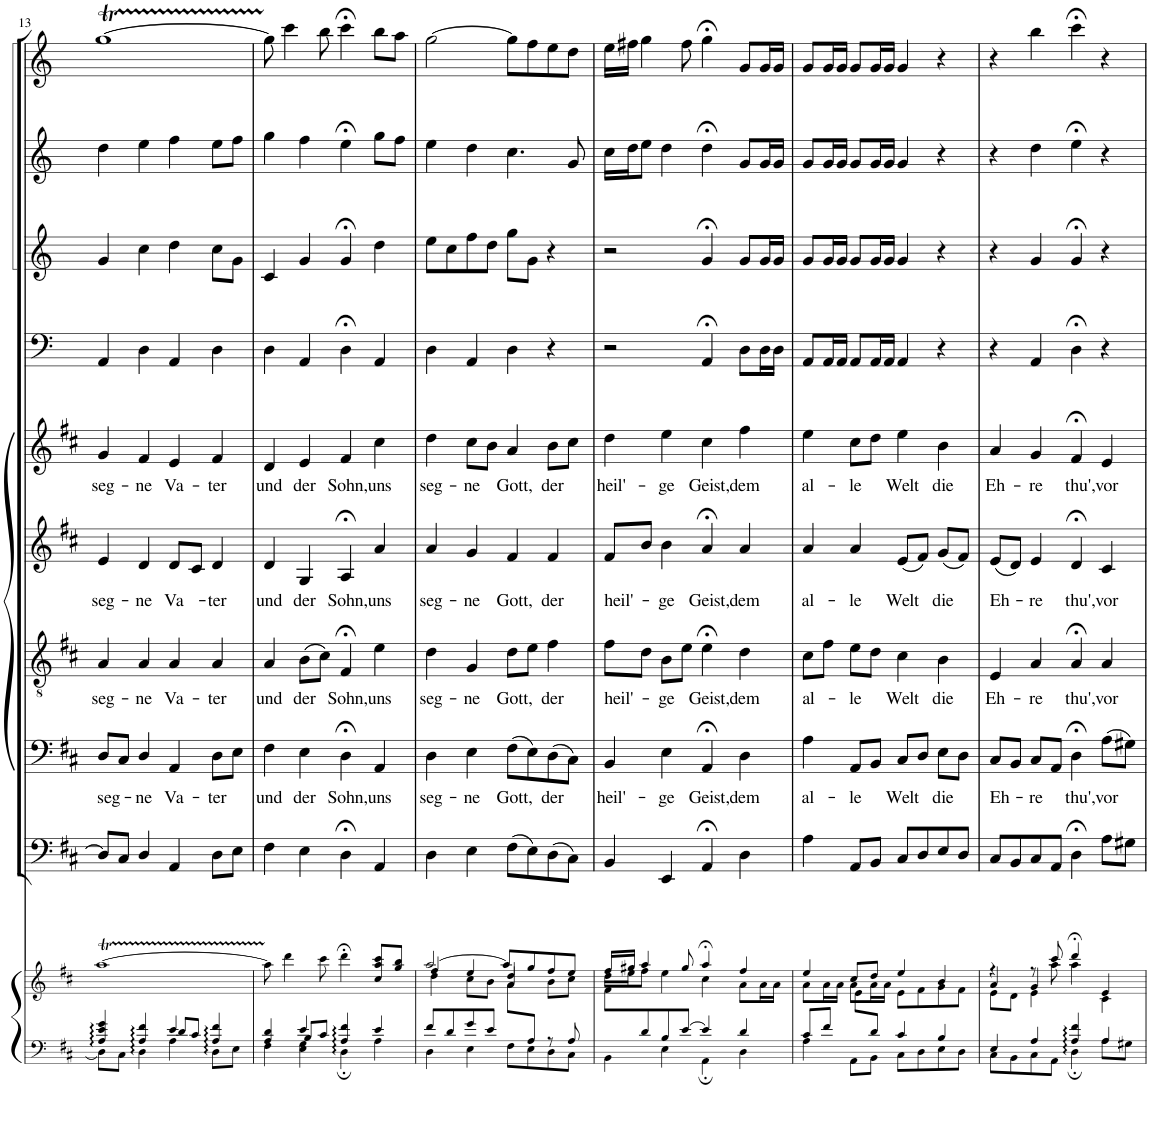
**kern	**kern	**kern	**kern	**text	**kern	**text	**kern	**text	**kern	**text	**kern	**kern	**kern	**kern
*part10	*part10	*part9	*part8	*part8	*part7	*part7	*part6	*part6	*part5	*part5	*part4	*part3	*part2	*part1
*staff11	*staff10	*staff9	*staff8	*staff8	*staff7	*staff7	*staff6	*staff6	*staff5	*staff5	*staff4	*staff3	*staff2	*staff1
*I"Piano reduction	*	*I"Fagotto e Continuo	*I"Basso	*	*I"Tenore Viola col Tenore	*	*I"Alto Violino II. coll' Alto	*	*I"Soprano Oboe I.II.III. Violino I. col Soprano	*	*I"Timpani	*I"Tromba III (D)	*I"Tromba II (D)	*I"Tromba I (D)
*I'Pno	*	*	*	*	*	*	*	*	*	*	*I'Timp	*	*	*
!!LO:PB:g=z
*clefF4	*clefG2	*clefF4	*clefF4	*	*clefGv2	*	*clefG2	*	*clefG2	*	*clefF4	*clefG2	*clefG2	*clefG2
*	*	*	*	*	*	*	*	*	*	*	*	*Trd-1c-2	*Trd-1c-2	*Trd-1c-2
*k[f#c#]	*k[f#c#]	*k[f#c#]	*k[f#c#]	*	*k[f#c#]	*	*k[f#c#]	*	*k[f#c#]	*	*k[]	*k[]	*k[]	*k[]
*M4/4	*M4/4	*M4/4	*M4/4	*	*M4/4	*	*M4/4	*	*M4/4	*	*M4/4	*M4/4	*M4/4	*M4/4
*met(c)	*met(c)	*met(c)	*met(c)	*	*met(c)	*	*met(c)	*	*met(c)	*	*met(c)	*met(c)	*met(c)	*met(c)
=13	=13	=13	=13	=13	=13	=13	=13	=13	=13	=13	=13	=13	=13	=13
*^	*	*	*	*	*	*	*	*	*	*	*	*	*	*
*	*^	*	*	*	*	*	*	*	*	*	*	*	*	*	*
!	!	!	!	!	!	!LO:LY:b	!	!LO:LY:b	!	!LO:LY:b	!	!LO:LY:b	!	!	!	!
4A/ 4e/ 4g/	8D\L]	2ryy	[1aaT	8D/L]	8D/L	seg-	4A/	seg-	4e/	seg-	4g/	seg-	4AA/	4g/	4dd\	[1ggT
.	8C#\J	.	.	8C#/J	8C#/J	.	.	.	.	.	.	.	.	.	.	.
!	!	!	!	!	!	!LO:LY:b	!	!LO:LY:b	!	!LO:LY:b	!	!LO:LY:b	!	!	!	!
4A/ 4f#/	4D\	.	.	4D/	4D/	ne	4A/	ne	4d/	ne	4f#/	ne	4D\	4cc\	4ee\	.
!	!	!	!	!	!	!LO:LY:b	!	!LO:LY:b	!	!LO:LY:b	!	!LO:LY:b	!	!	!	!
4e/	4A\	8d/L	.	4AA/	4AA/	Va-	4A/	Va-	8d/L	Va	4e/	Va-	4AA/	4dd\	4ff\	.
.	.	8c#/J	.	.	.	.	.	.	8c#/J	.	.	.	.	.	.	.
!	!	!	!	!	!	!LO:LY:b	!	!LO:LY:b	!	!LO:LY:b	!	!LO:LY:b	!	!	!	!
4A/ 4f#/	8D\L	4ryy	.	8D\L	8D\L	ter	4A/	ter	4d/	ter	4f#/	ter	4D\	8cc\L	8ee\L	.
.	8E\J	.	.	8E\J	8E\J	.	.	.	.	.	.	.	.	8g\J	8ff\J	.
=14	=14	=14	=14	=14	=14	=14	=14	=14	=14	=14	=14	=14	=14	=14	=14	=14
*	*	*	*^	*	*	*	*	*	*	*	*	*	*	*	*	*
!	!	!	!	!	!	!	!LO:LY:b	!	!LO:LY:b	!	!LO:LY:b	!	!LO:LY:b	!	!	!	!
4A/ 4d/	4F#\	4ryy	8aaTTT\]	2.ryy	4F#\	4F#\	und	4A/	und	4d/	und	4d/	und	4D\	4c/	4gg\	8ggTTT\]
.	.	.	4ddd\	.	.	.	.	.	.	.	.	.	.	.	.	.	4ccc\
!	!	!	!	!	!	!	!LO:LY:b	!	!LO:LY:b	!	!LO:LY:b	!	!LO:LY:b	!	!	!	!
4e/	4E\ 4G\	8B/L	.	.	4E\	4E\	der	(8B\L	der	4G/	der	4e/	der	4AA/	4g/	4ff\	.
.	.	8c#/J	8ccc#\	.	.	.	.	8c#\J)	.	.	.	.	.	.	.	.	8bb\
!	!	!	!	!	!	!	!LO:LY:b	!	!LO:LY:b	!	!LO:LY:b	!	!LO:LY:b	!	!	!	!
4A/ 4f#/	4D;\	4ryy	4ddd;<\	.	4D;<\	4D;<\	Sohn,	4F#;</	Sohn,	4A;</	Sohn,	4f#/	Sohn,	4D;<\	4g;</	4ee;<\	4ccc;<\
!	!	!	!	!	!	!	!LO:LY:b	!	!LO:LY:b	!	!LO:LY:b	!	!LO:LY:b	!	!	!	!
4e/	4A\	4ryy	8aa/ 8ccc#/L	4cc#/	4AA/	4AA/	uns	4e\	uns	4a/	uns	4cc#\	uns	4AA/	4dd\	8gg\L	8bb\L
.	.	.	8gg/ 8bb/J	.	.	.	.	.	.	.	.	.	.	.	.	8ff\J	8aa\J
*	*v	*v	*	*	*	*	*	*	*	*	*	*	*	*	*	*	*
=15	=15	=15	=15	=15	=15	=15	=15	=15	=15	=15	=15	=15	=15	=15	=15	=15
*	*	*^	*^	*	*	*	*	*	*	*	*	*	*	*	*	*
!	!	!	!	!	!	!	!	!LO:LY:b	!	!LO:LY:b	!	!LO:LY:b	!	!LO:LY:b	!	!	!	!
8f#/L	4D\	[2aa/	4dd\	4ff#/	2ryy	4D\	4D\	seg-	4d\	seg-	4a/	seg-	4dd\	seg-	4D\	8ee\L	4ee\	[2gg\
8d/	.	.	.	.	.	.	.	.	.	.	.	.	.	.	.	8cc\	.	.
!	!	!	!	!	!	!	!	!LO:LY:b	!	!LO:LY:b	!	!LO:LY:b	!	!LO:LY:b	!	!	!	!
8g/	4E\	.	8cc#\L	4ee/	.	4E\	4E\	ne	4G/	ne	4g/	ne	8cc#\L	ne	4AA/	8ff\	4dd\	.
8e/J	.	.	8b\J	.	.	.	.	.	.	.	.	.	8b\J	.	.	8dd\J	.	.
!	!	!	!	!	!	!	!	!LO:LY:b	!	!LO:LY:b	!	!LO:LY:b	!	!LO:LY:b	!	!	!	!
8ryy	8F#\L	8aa/L]	4a/	4dd/	8a\L	(8F#\L	(8F#\L	Gott,	8d\L	Gott,	4f#/	Gott,	4a/	Gott,	4D\	8gg\L	4.cc\	8gg\L]
8A/J	8E\	8gg/	.	.	4.ryy	8E\)	8E\)	.	8e\J	.	.	.	.	.	.	8g\J	.	8ff\
!	!	!	!	!	!	!	!	!LO:LY:b	!	!LO:LY:b	!	!LO:LY:b	!	!LO:LY:b	!	!	!	!
8r	8D\	8ff#/	8b\L	4ryy	.	(8D\	(8D\	der	4f#\	der	4f#/	der	8b\L	der	4r	4r	.	8ee\
8A/	8C#\J	8ee/J	8cc#\J	.	.	8C#\J)	8C#\J)	.	.	.	.	.	8cc#\J	.	.	.	8g/	8dd\J
*	*	*	*	*v	*v	*	*	*	*	*	*	*	*	*	*	*	*	*
=16	=16	=16	=16	=16	=16	=16	=16	=16	=16	=16	=16	=16	=16	=16	=16	=16	=16
!	!	!	!	!	!	!	!LO:LY:b	!	!LO:LY:b	!	!LO:LY:b	!	!LO:LY:b	!	!	!	!
8ryy	4BB\	16ff#/LL	16dd\LL	8f#\L	4BB/	4BB/	heil'-	8f#\L	heil'-	8f#/L	heil'-	4dd\	heil'-	2r	2r	16cc\LL	16ee\LL
.	.	16gg#X/JJ	16ee\J	.	.	.	.	.	.	.	.	.	.	.	.	16dd\J	16ff#X\JJ
8d/	.	4aa/	8ff#\J	2..ryy	.	.	.	8d\J	.	8b/J	.	.	.	.	.	8ee\J	4gg\
!	!	!	!	!	!	!	!LO:LY:b	!	!LO:LY:b	!	!LO:LY:b	!	!LO:LY:b	!	!	!	!
8B/	4E\	.	4ee\	.	4EE/	4E\	ge	8B\L	-ge	4b\	-ge	4ee\	ge	.	.	4dd\	.
[8e/J	.	8gg#/	.	.	.	.	.	8e\J	.	.	.	.	.	.	.	.	8ff#\
!	!	!	!	!	!	!	!LO:LY:b	!	!LO:LY:b	!	!LO:LY:b	!	!LO:LY:b	!	!	!	!
4e/]	4AA;\	4aa;</	4cc#\	.	4AA;</	4AA;</	Geist,	4e;<\	Geist,	4a;</	Geist,	4cc#\	Geist,	4AA;</	4g;</	4dd;<\	4gg;<\
!	!	!	!	!	!	!	!LO:LY:b	!	!LO:LY:b	!	!LO:LY:b	!	!LO:LY:b	!	!	!	!
4d/	4D\	4ff#/	8a\L	.	4D\	4D\	dem	4d\	dem	4a/	dem	4ff#\	dem	8D\L	8g/L	8g/L	8g/L
.	.	.	16a\L	.	.	.	.	.	.	.	.	.	.	16D\L	16g/L	16g/L	16g/L
.	.	.	16a\JJ	.	.	.	.	.	.	.	.	.	.	16D\JJ	16g/JJ	16g/JJ	16g/JJ
=17	=17	=17	=17	=17	=17	=17	=17	=17	=17	=17	=17	=17	=17	=17	=17	=17	=17
!	!	!	!	!	!	!	!LO:LY:b	!	!LO:LY:b	!	!LO:LY:b	!	!LO:LY:b	!	!	!	!
8c#/L	4A\	4ee/	8a\L	4ryy	4A\	4A\	al-	8c#\L	al-	4a/	al-	4ee\	al-	8AA/L	8g/L	8g/L	8g/L
8f#/J	.	.	16a\L	.	.	.	.	8f#\J	.	.	.	.	.	16AA/L	16g/L	16g/L	16g/L
.	.	.	16a\JJ	.	.	.	.	.	.	.	.	.	.	16AA/JJ	16g/JJ	16g/JJ	16g/JJ
!	!	!	!	!	!	!	!LO:LY:b	!	!LO:LY:b	!	!LO:LY:b	!	!LO:LY:b	!	!	!	!
8ryy	8AA\L	8cc#/L	8a\L	8e\L	8AA/L	8AA/L	le	8e\L	le	4a/	le	8cc#\L	le	8AA/L	8g/L	8g/L	8g/L
8d/J	8BB\J	8dd/J	16a\L	2ryy	8BB/J	8BB/J	.	8d\J	.	.	.	8dd\J	.	16AA/L	16g/L	16g/L	16g/L
.	.	.	16a\JJ	.	.	.	.	.	.	.	.	.	.	16AA/JJ	16g/JJ	16g/JJ	16g/JJ
!	!	!	!	!	!	!	!LO:LY:b	!	!LO:LY:b	!	!LO:LY:b	!	!LO:LY:b	!	!	!	!
4c#/	8C#\L	4ee/	8e\L	.	8C#/L	8C#/L	Welt	4c#\	Welt	(8e/L	Welt	4ee\	Welt	4AA/	4g/	4g/	4g/
.	8D\	.	8f#\	.	8D/	8D/J	.	.	.	8f#/J)	.	.	.	.	.	.	.
!	!	!	!	!	!	!	!LO:LY:b	!	!LO:LY:b	!	!LO:LY:b	!	!LO:LY:b	!	!	!	!
4B/	8E\	4b/	8g\	.	8E/	8E\L	die	4B\	die	(8g/L	die	4b\	die	4r	4r	4r	4r
.	8D\J	.	8f#\J	8ryy	8D/J	8D\J	.	.	.	8f#/J)	.	.	.	.	.	.	.
=18	=18	=18	=18	=18	=18	=18	=18	=18	=18	=18	=18	=18	=18	=18	=18	=18	=18
!	!	!	!	!	!	!	!LO:LY:b	!	!LO:LY:b	!	!LO:LY:b	!	!LO:LY:b	!	!	!	!
4E/	8C#\L	4r	8e\L	4a/	8C#/L	8C#/L	Eh-	4E/	Eh-	(8e/L	Eh-	4a/	Eh-	4r	4r	4r	4r
.	8BB\	.	8d\J	.	8BB/	8BB/J	.	.	.	8d/J)	.	.	.	.	.	.	.
!	!	!	!	!	!	!	!LO:LY:b	!	!LO:LY:b	!	!LO:LY:b	!	!LO:LY:b	!	!	!	!
4A/	8C#\	8r	4e\	8g/	8C#/	8C#/L	-re	4A/	re	4e/	-re	4g/	re	4AA/	4g/	4dd\	4bb\
.	8AA\J	8ccc#/	.	8aa\	8AA/J	8AA/J	.	.	.	.	.	.	.	.	.	.	.
!	!	!	!	!	!	!	!LO:LY:b	!	!LO:LY:b	!	!LO:LY:b	!	!LO:LY:b	!	!	!	!
4A/ 4f#/	4D;\	4ddd;</	4aa\	2ryy	4D;<\	4D;<\	thu',	4A;</	thu',	4d;</	thu',	4f#;</	thu',	4D;<\	4g;</	4ee;<\	4ccc;<\
!	!	!	!	!	!	!	!LO:LY:b	!	!LO:LY:b	!	!LO:LY:b	!	!LO:LY:b	!	!	!	!
4A/	8A\L	4e/	4c#\	.	8A\L	(8A\L	vor	4A/	vor	4c#/	vor	4e/	vor	4r	4r	4r	4r
.	8G#X\J	.	.	.	8G#X\J	8G#X\J)	.	.	.	.	.	.	.	.	.	.	.
*v	*v	*	*	*	*	*	*	*	*	*	*	*	*	*	*	*	*
*	*v	*v	*v	*	*	*	*	*	*	*	*	*	*	*	*	*
=	=	=	=	=	=	=	=	=	=	=	=	=	=	=
*-	*-	*-	*-	*-	*-	*-	*-	*-	*-	*-	*-	*-	*-	*-
